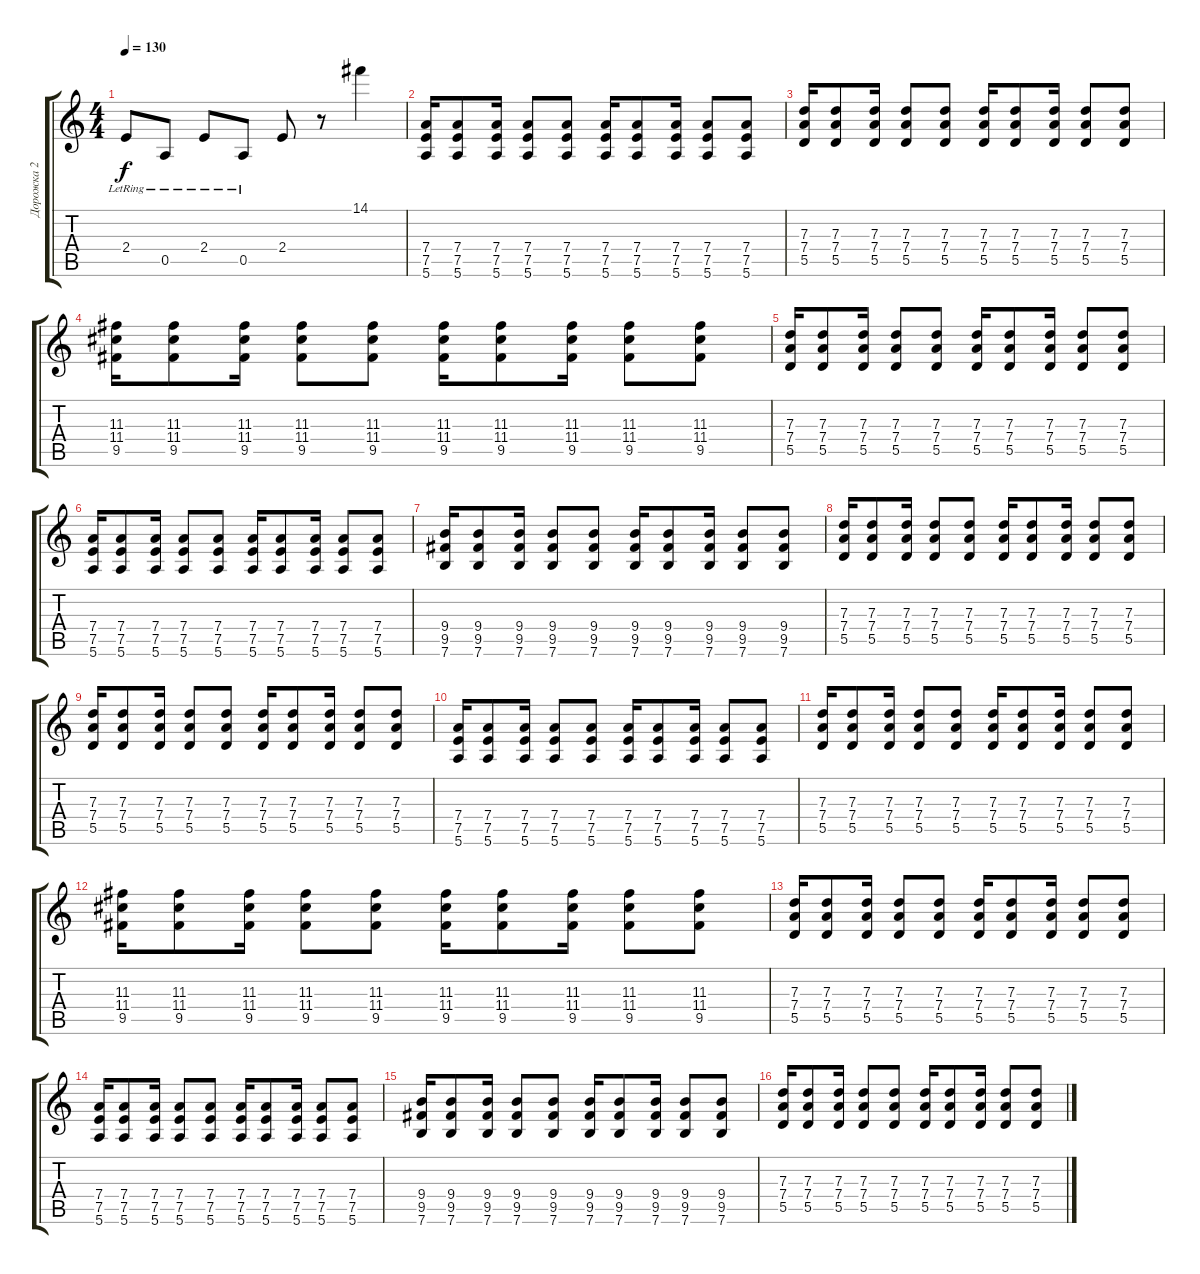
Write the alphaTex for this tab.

\track ("Дорожка 2" "Дорожка 2") {instrument overdrivenguitar}
\staff {score tabs}
\tuning (E4 B3 G3 D3 A2 E2) {hide}
\ts (4 4)
\tempo 130
\clef g2
\ks c
2.4{lr}.8{dy f} 0.5{lr}.8 2.4{lr}.8 0.5{lr}.8 2.4.8 r.8{instrument overdrivenguitar} 14.1.4 |
(7.4 7.5 5.6).16 (7.4 7.5 5.6).8 (7.4 7.5 5.6).16 (7.4 7.5 5.6).8 (7.4 7.5 5.6).8 (7.4 7.5 5.6).16 (7.4 7.5 5.6).8 (7.4 7.5 5.6).16 (7.4 7.5 5.6).8 (7.4 7.5 5.6).8 |
(7.3 7.4 5.5).16 (7.3 7.4 5.5).8 (7.3 7.4 5.5).16 (7.3 7.4 5.5).8 (7.3 7.4 5.5).8 (7.3 7.4 5.5).16 (7.3 7.4 5.5).8 (7.3 7.4 5.5).16 (7.3 7.4 5.5).8 (7.3 7.4 5.5).8 |
(11.3 11.4 9.5).16 (11.3 11.4 9.5).8 (11.3 11.4 9.5).16 (11.3 11.4 9.5).8 (11.3 11.4 9.5).8 (11.3 11.4 9.5).16 (11.3 11.4 9.5).8 (11.3 11.4 9.5).16 (11.3 11.4 9.5).8 (11.3 11.4 9.5).8 |
(7.3 7.4 5.5).16 (7.3 7.4 5.5).8 (7.3 7.4 5.5).16 (7.3 7.4 5.5).8 (7.3 7.4 5.5).8 (7.3 7.4 5.5).16 (7.3 7.4 5.5).8 (7.3 7.4 5.5).16 (7.3 7.4 5.5).8 (7.3 7.4 5.5).8 |
(7.4 7.5 5.6).16 (7.4 7.5 5.6).8 (7.4 7.5 5.6).16 (7.4 7.5 5.6).8 (7.4 7.5 5.6).8 (7.4 7.5 5.6).16 (7.4 7.5 5.6).8 (7.4 7.5 5.6).16 (7.4 7.5 5.6).8 (7.4 7.5 5.6).8 |
(9.4 9.5 7.6).16 (9.4 9.5 7.6).8 (9.4 9.5 7.6).16 (9.4 9.5 7.6).8 (9.4 9.5 7.6).8 (9.4 9.5 7.6).16 (9.4 9.5 7.6).8 (9.4 9.5 7.6).16 (9.4 9.5 7.6).8 (9.4 9.5 7.6).8 |
(7.3 7.4 5.5).16 (7.3 7.4 5.5).8 (7.3 7.4 5.5).16 (7.3 7.4 5.5).8 (7.3 7.4 5.5).8 (7.3 7.4 5.5).16 (7.3 7.4 5.5).8 (7.3 7.4 5.5).16 (7.3 7.4 5.5).8 (7.3 7.4 5.5).8 |
(7.3 7.4 5.5).16 (7.3 7.4 5.5).8 (7.3 7.4 5.5).16 (7.3 7.4 5.5).8 (7.3 7.4 5.5).8 (7.3 7.4 5.5).16 (7.3 7.4 5.5).8 (7.3 7.4 5.5).16 (7.3 7.4 5.5).8 (7.3 7.4 5.5).8 |
(7.4 7.5 5.6).16 (7.4 7.5 5.6).8 (7.4 7.5 5.6).16 (7.4 7.5 5.6).8 (7.4 7.5 5.6).8 (7.4 7.5 5.6).16 (7.4 7.5 5.6).8 (7.4 7.5 5.6).16 (7.4 7.5 5.6).8 (7.4 7.5 5.6).8 |
(7.3 7.4 5.5).16 (7.3 7.4 5.5).8 (7.3 7.4 5.5).16 (7.3 7.4 5.5).8 (7.3 7.4 5.5).8 (7.3 7.4 5.5).16 (7.3 7.4 5.5).8 (7.3 7.4 5.5).16 (7.3 7.4 5.5).8 (7.3 7.4 5.5).8 |
(11.3 11.4 9.5).16 (11.3 11.4 9.5).8 (11.3 11.4 9.5).16 (11.3 11.4 9.5).8 (11.3 11.4 9.5).8 (11.3 11.4 9.5).16 (11.3 11.4 9.5).8 (11.3 11.4 9.5).16 (11.3 11.4 9.5).8 (11.3 11.4 9.5).8 |
(7.3 7.4 5.5).16 (7.3 7.4 5.5).8 (7.3 7.4 5.5).16 (7.3 7.4 5.5).8 (7.3 7.4 5.5).8 (7.3 7.4 5.5).16 (7.3 7.4 5.5).8 (7.3 7.4 5.5).16 (7.3 7.4 5.5).8 (7.3 7.4 5.5).8 |
(7.4 7.5 5.6).16 (7.4 7.5 5.6).8 (7.4 7.5 5.6).16 (7.4 7.5 5.6).8 (7.4 7.5 5.6).8 (7.4 7.5 5.6).16 (7.4 7.5 5.6).8 (7.4 7.5 5.6).16 (7.4 7.5 5.6).8 (7.4 7.5 5.6).8 |
(9.4 9.5 7.6).16 (9.4 9.5 7.6).8 (9.4 9.5 7.6).16 (9.4 9.5 7.6).8 (9.4 9.5 7.6).8 (9.4 9.5 7.6).16 (9.4 9.5 7.6).8 (9.4 9.5 7.6).16 (9.4 9.5 7.6).8 (9.4 9.5 7.6).8 |
(7.3 7.4 5.5).16 (7.3 7.4 5.5).8 (7.3 7.4 5.5).16 (7.3 7.4 5.5).8 (7.3 7.4 5.5).8 (7.3 7.4 5.5).16 (7.3 7.4 5.5).8 (7.3 7.4 5.5).16 (7.3 7.4 5.5).8 (7.3 7.4 5.5).8
